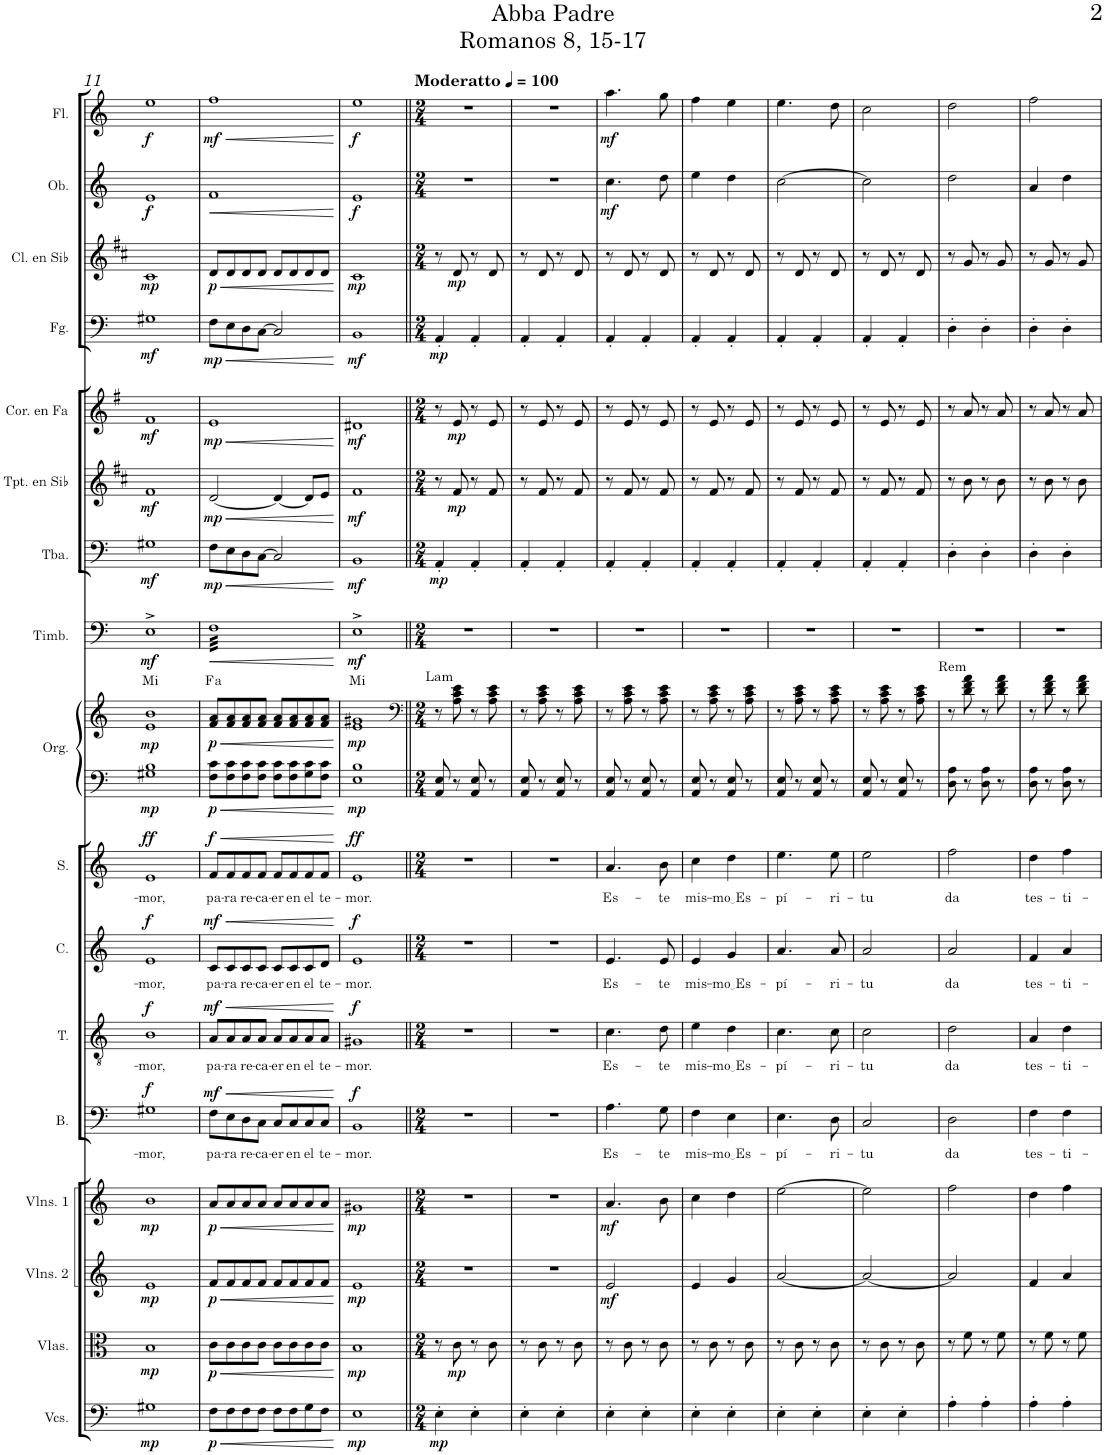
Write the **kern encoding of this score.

**kern	**dynam	**kern	**dynam	**kern	**dynam	**kern	**dynam	**kern	**text	**dynam	**kern	**text	**dynam	**kern	**text	**dynam	**kern	**text	**dynam	**kern	**kern	**dynam	**harte	**kern	**dynam	**kern	**dynam	**kern	**dynam	**kern	**dynam	**kern	**dynam	**kern	**dynam	**kern	**dynam	**kern	**dynam
*part17	*part17	*part16	*part16	*part15	*part15	*part14	*part14	*part13	*part13	*part13	*part12	*part12	*part12	*part11	*part11	*part11	*part10	*part10	*part10	*part9	*part9	*part9	*part9	*part8	*part8	*part7	*part7	*part6	*part6	*part5	*part5	*part4	*part4	*part3	*part3	*part2	*part2	*part1	*part1
*staff18	*staff18	*staff17	*staff17	*staff16	*staff16	*staff15	*staff15	*staff14	*staff14	*staff14	*staff13	*staff13	*staff13	*staff12	*staff12	*staff12	*staff11	*staff11	*staff11	*staff10	*staff9	*staff9/10	*	*staff8	*staff8	*staff7	*staff7	*staff6	*staff6	*staff5	*staff5	*staff4	*staff4	*staff3	*staff3	*staff2	*staff2	*staff1	*staff1
*I"Violonchelos	*	*I"Violas	*	*I"Violines 2	*	*I"Violines 1	*	*I"Bajo	*	*	*I"Tenor	*	*	*I"Contralto	*	*	*I"Soprano	*	*	*I"Órgano	*	*	*	*I"Timbales	*	*I"Tuba	*	*I"Trompeta en Sib	*	*I"Trompa en Fa	*	*I"Fagot	*	*I"Clarinete en Sib	*	*I"Oboe	*	*I"Flauta	*
*I'Vcs.	*	*I'Vlas.	*	*I'Vlns. 2	*	*I'Vlns. 1	*	*I'B.	*	*	*I'T.	*	*	*I'C.	*	*	*I'S.	*	*	*	*	*	*	*I'Timb.	*	*I'Tba.	*	*I'Tpt. en Sib	*	*	*	*I'Fg.	*	*I'Cl. en Sib	*	*I'Ob.	*	*I'Fl.	*
!!LO:PB:g=z
*clefF4	*	*clefC3	*	*clefG2	*	*clefG2	*	*clefF4	*	*	*clefGv2	*	*	*clefG2	*	*	*clefG2	*	*	*clefF4	*clefG2	*	*	*clefF4	*	*clefF4	*	*clefG2	*	*clefG2	*	*clefF4	*	*clefG2	*	*clefG2	*	*clefG2	*
*	*	*	*	*	*	*	*	*	*	*	*	*	*	*	*	*	*	*	*	*	*	*	*	*	*	*	*	*Trd1c2	*	*Trd4c7	*	*	*	*Trd1c2	*	*	*	*	*
*k[]	*	*k[]	*	*k[]	*	*k[]	*	*k[]	*	*	*k[]	*	*	*k[]	*	*	*k[]	*	*	*k[]	*k[]	*	*	*k[]	*	*k[]	*	*k[f#c#]	*	*k[f#]	*	*k[]	*	*k[f#c#]	*	*k[]	*	*k[]	*
*M4/4	*	*M4/4	*	*M4/4	*	*M4/4	*	*M4/4	*	*	*M4/4	*	*	*M4/4	*	*	*M4/4	*	*	*M4/4	*M4/4	*	*	*M4/4	*	*M4/4	*	*M4/4	*	*M4/4	*	*M4/4	*	*M4/4	*	*M4/4	*	*M4/4	*
=11	=11	=11	=11	=11	=11	=11	=11	=11	=11	=11	=11	=11	=11	=11	=11	=11	=11	=11	=11	=11	=11	=11	=11	=11	=11	=11	=11	=11	=11	=11	=11	=11	=11	=11	=11	=11	=11	=11	=11
!	!LO:DY:b	!	!LO:DY:b	!	!LO:DY:b	!	!LO:DY:b	!	!LO:LY:b	!LO:DY:a	!	!LO:LY:b	!LO:DY:a	!	!LO:LY:b	!LO:DY:a	!	!LO:LY:b	!LO:DY:a	!	!	!LO:DY:b=2	!	!	!	!	!	!	!	!	!	!	!	!	!	!	!	!	!
!	!	!	!	!	!	!	!	!	!	!	!	!	!	!	!	!	!	!	!	!	!	!LO:DY:n=1:b	!LO:H:kt=Mi	!	!LO:DY:b	!	!LO:DY:b	!	!LO:DY:b	!	!LO:DY:b	!	!LO:DY:b	!	!LO:DY:b	!	!LO:DY:b	!	!LO:DY:b
1G#X	mp	1B	mp	1e	mp	1b	mp	1G#X	-mor,	f	1B	-mor,	f	1e	-mor,	f	1e	-mor,	ff	1G#X 1B	1e 1b	mp mp	N	1E^	mf	1G#X	mf	1f#	mf	1f#	mf	1G#X	mf	1c#	mp	1e	f	1ee	f
=12	=12	=12	=12	=12	=12	=12	=12	=12	=12	=12	=12	=12	=12	=12	=12	=12	=12	=12	=12	=12	=12	=12	=12	=12	=12	=12	=12	=12	=12	=12	=12	=12	=12	=12	=12	=12	=12	=12	=12
!	!LO:HP:b	!	!LO:HP:b	!	!LO:HP:b	!	!LO:HP:b	!	!LO:LY:b	!LO:HP:b	!	!LO:LY:b	!LO:HP:b	!	!LO:LY:b	!LO:HP:b	!	!LO:LY:b	!LO:HP:b	!	!	!LO:HP:b	!	!	!LO:HP:b	!	!LO:HP:b	!	!LO:HP:b	!	!LO:HP:b	!	!LO:HP:b	!	!LO:HP:b	!	!LO:HP:b	!	!LO:HP:b
!	!LO:DY:n=1:b	!	!LO:DY:n=1:b	!	!LO:DY:n=1:b	!	!LO:DY:n=1:b	!	!	!LO:DY:n=1:a	!	!	!LO:DY:n=1:a	!	!	!LO:DY:n=1:a	!	!	!LO:DY:n=1:a	!	!	!LO:DY:n=1:b=2	!	!	!	!	!	!	!	!	!	!	!	!	!	!	!	!	!
!	!	!	!	!	!	!	!	!	!	!	!	!	!	!	!	!	!	!	!	!	!	!LO:DY:n=2:b	!LO:H:kt=a	!	!	!	!LO:DY:n=1:b	!	!LO:DY:n=1:b	!	!LO:DY:n=1:b	!	!LO:DY:n=1:b	!	!LO:DY:n=1:b	!	!	!	!LO:DY:n=1:b
*	*	*	*	*	*	*	*	*	*	*	*	*	*	*	*	*	*	*	*	*	*	*	*	*tremolo	*	*	*	*	*	*	*	*	*	*	*	*	*	*	*
8F\L	< p	8c\L	< p	8f/L	< p	8a/L	< p	8F\L	pa-	< mf	8A/L	pa-	< mf	8c/L	pa-	< mf	8f/L	pa-	< f	8F\ 8c\L	8f/ 8a/L	< p p	.	32FLLL	<	8F\L	< mp	[2d/	< mp	1e	< mp	8F\L	< mp	8d/L	< p	1f	<	1ff	< mf
.	.	.	.	.	.	.	.	.	.	.	.	.	.	.	.	.	.	.	.	.	.	.	.	32F	.	.	.	.	.	.	.	.	.	.	.	.	.	.	.
.	.	.	.	.	.	.	.	.	.	.	.	.	.	.	.	.	.	.	.	.	.	.	.	32F	.	.	.	.	.	.	.	.	.	.	.	.	.	.	.
.	.	.	.	.	.	.	.	.	.	.	.	.	.	.	.	.	.	.	.	.	.	.	.	32F	.	.	.	.	.	.	.	.	.	.	.	.	.	.	.
!	!	!	!	!	!	!	!	!	!LO:LY:b	!	!	!LO:LY:b	!	!	!LO:LY:b	!	!	!LO:LY:b	!	!	!	!	!	!	!	!	!	!	!	!	!	!	!	!	!	!	!	!	!
8F\	.	8c\	.	8f/	.	8a/	.	8E\	-ra	.	8A/	-ra	.	8c/	-ra	.	8f/	-ra	.	8F\ 8c\	8f/ 8a/	.	.	32F	.	8E\	.	.	.	.	.	8E\	.	8d/	.	.	.	.	.
.	.	.	.	.	.	.	.	.	.	.	.	.	.	.	.	.	.	.	.	.	.	.	.	32F	.	.	.	.	.	.	.	.	.	.	.	.	.	.	.
.	.	.	.	.	.	.	.	.	.	.	.	.	.	.	.	.	.	.	.	.	.	.	.	32F	.	.	.	.	.	.	.	.	.	.	.	.	.	.	.
.	.	.	.	.	.	.	.	.	.	.	.	.	.	.	.	.	.	.	.	.	.	.	.	32F	.	.	.	.	.	.	.	.	.	.	.	.	.	.	.
!	!	!	!	!	!	!	!	!	!LO:LY:b	!	!	!LO:LY:b	!	!	!LO:LY:b	!	!	!LO:LY:b	!	!	!	!	!	!	!	!	!	!	!	!	!	!	!	!	!	!	!	!	!
8F\	.	8c\	.	8f/	.	8a/	.	8D\	re-	.	8A/	re-	.	8c/	re-	.	8f/	re-	.	8F\ 8c\	8f/ 8a/	.	.	32F	.	8D\	.	.	.	.	.	8D\	.	8d/	.	.	.	.	.
.	.	.	.	.	.	.	.	.	.	.	.	.	.	.	.	.	.	.	.	.	.	.	.	32F	.	.	.	.	.	.	.	.	.	.	.	.	.	.	.
.	.	.	.	.	.	.	.	.	.	.	.	.	.	.	.	.	.	.	.	.	.	.	.	32F	.	.	.	.	.	.	.	.	.	.	.	.	.	.	.
.	.	.	.	.	.	.	.	.	.	.	.	.	.	.	.	.	.	.	.	.	.	.	.	32F	.	.	.	.	.	.	.	.	.	.	.	.	.	.	.
!	!	!	!	!	!	!	!	!	!LO:LY:b	!	!	!LO:LY:b	!	!	!LO:LY:b	!	!	!LO:LY:b	!	!	!	!	!	!	!	!	!	!	!	!	!	!	!	!	!	!	!	!	!
8F\J	.	8c\J	.	8f/J	.	8a/J	.	8C\J	-ca-	.	8A/J	-ca-	.	8c/J	-ca-	.	8f/J	-ca-	.	8F\ 8c\J	8f/ 8a/J	.	.	32F	.	[8C\J	.	.	.	.	.	[8C\J	.	8d/J	.	.	.	.	.
.	.	.	.	.	.	.	.	.	.	.	.	.	.	.	.	.	.	.	.	.	.	.	.	32F	.	.	.	.	.	.	.	.	.	.	.	.	.	.	.
.	.	.	.	.	.	.	.	.	.	.	.	.	.	.	.	.	.	.	.	.	.	.	.	32F	.	.	.	.	.	.	.	.	.	.	.	.	.	.	.
.	.	.	.	.	.	.	.	.	.	.	.	.	.	.	.	.	.	.	.	.	.	.	.	32F	.	.	.	.	.	.	.	.	.	.	.	.	.	.	.
!	!	!	!	!	!	!	!	!	!LO:LY:b	!	!	!LO:LY:b	!	!	!LO:LY:b	!	!	!LO:LY:b	!	!	!	!	!	!	!	!	!	!	!	!	!	!	!	!	!	!	!	!	!
8F\L	.	8c\L	.	8f/L	.	8a/L	.	8C/L	-er	.	8A/L	-er	.	8c/L	-er	.	8f/L	-er	.	8F\ 8c\L	8f/ 8a/L	.	.	32F	.	2C/]	.	4d/_	.	.	.	2C/]	.	8d/L	.	.	.	.	.
.	.	.	.	.	.	.	.	.	.	.	.	.	.	.	.	.	.	.	.	.	.	.	.	32F	.	.	.	.	.	.	.	.	.	.	.	.	.	.	.
.	.	.	.	.	.	.	.	.	.	.	.	.	.	.	.	.	.	.	.	.	.	.	.	32F	.	.	.	.	.	.	.	.	.	.	.	.	.	.	.
.	.	.	.	.	.	.	.	.	.	.	.	.	.	.	.	.	.	.	.	.	.	.	.	32F	.	.	.	.	.	.	.	.	.	.	.	.	.	.	.
!	!	!	!	!	!	!	!	!	!LO:LY:b	!	!	!LO:LY:b	!	!	!LO:LY:b	!	!	!LO:LY:b	!	!	!	!	!	!	!	!	!	!	!	!	!	!	!	!	!	!	!	!	!
8F\	.	8c\	.	8f/	.	8a/	.	8C/	en	.	8A/	en	.	8c/	en	.	8f/	en	.	8F\ 8c\	8f/ 8a/	.	.	32F	.	.	.	.	.	.	.	.	.	8d/	.	.	.	.	.
.	.	.	.	.	.	.	.	.	.	.	.	.	.	.	.	.	.	.	.	.	.	.	.	32F	.	.	.	.	.	.	.	.	.	.	.	.	.	.	.
.	.	.	.	.	.	.	.	.	.	.	.	.	.	.	.	.	.	.	.	.	.	.	.	32F	.	.	.	.	.	.	.	.	.	.	.	.	.	.	.
.	.	.	.	.	.	.	.	.	.	.	.	.	.	.	.	.	.	.	.	.	.	.	.	32F	.	.	.	.	.	.	.	.	.	.	.	.	.	.	.
!	!	!	!	!	!	!	!	!	!LO:LY:b	!	!	!LO:LY:b	!	!	!LO:LY:b	!	!	!LO:LY:b	!	!	!	!	!	!	!	!	!	!	!	!	!	!	!	!	!	!	!	!	!
8G\	.	8c\	.	8f/	.	8a/	.	8C/	el	.	8A/	el	.	8c/	el	.	8f/	el	.	8G\ 8c\	8f/ 8a/	.	.	32F	.	.	.	8d/L]	.	.	.	.	.	8d/	.	.	.	.	.
.	.	.	.	.	.	.	.	.	.	.	.	.	.	.	.	.	.	.	.	.	.	.	.	32F	.	.	.	.	.	.	.	.	.	.	.	.	.	.	.
.	.	.	.	.	.	.	.	.	.	.	.	.	.	.	.	.	.	.	.	.	.	.	.	32F	.	.	.	.	.	.	.	.	.	.	.	.	.	.	.
.	.	.	.	.	.	.	.	.	.	.	.	.	.	.	.	.	.	.	.	.	.	.	.	32F	.	.	.	.	.	.	.	.	.	.	.	.	.	.	.
!	!	!	!	!	!	!	!	!	!LO:LY:b	!	!	!LO:LY:b	!	!	!LO:LY:b	!	!	!LO:LY:b	!	!	!	!	!	!	!	!	!	!	!	!	!	!	!	!	!	!	!	!	!
8F\J	.	8c\J	.	8f/J	.	8a/J	.	8C/J	te-	.	8A/J	te-	.	8d/J	te-	.	8f/J	te-	.	8F\ 8c\J	8f/ 8a/J	.	.	32F	.	.	.	8e/J	.	.	.	.	.	8d/J	.	.	.	.	.
.	.	.	.	.	.	.	.	.	.	.	.	.	.	.	.	.	.	.	.	.	.	.	.	32F	.	.	.	.	.	.	.	.	.	.	.	.	.	.	.
.	.	.	.	.	.	.	.	.	.	.	.	.	.	.	.	.	.	.	.	.	.	.	.	32F	.	.	.	.	.	.	.	.	.	.	.	.	.	.	.
.	.	.	.	.	.	.	.	.	.	.	.	.	.	.	.	.	.	.	.	.	.	.	.	32FJJJ	.	.	.	.	.	.	.	.	.	.	.	.	.	.	.
*	*	*	*	*	*	*	*	*	*	*	*	*	*	*	*	*	*	*	*	*	*	*	*	*Xtremolo	*	*	*	*	*	*	*	*	*	*	*	*	*	*	*
.	[	.	[	.	[	.	[	.	.	[	.	.	[	.	.	[	.	.	[	.	.	[	.	.	[	.	[	.	[	.	[	.	[	.	[	.	[	.	[
=13	=13	=13	=13	=13	=13	=13	=13	=13	=13	=13	=13	=13	=13	=13	=13	=13	=13	=13	=13	=13	=13	=13	=13	=13	=13	=13	=13	=13	=13	=13	=13	=13	=13	=13	=13	=13	=13	=13	=13
!	!LO:DY:b	!	!LO:DY:b	!	!LO:DY:b	!	!LO:DY:b	!	!LO:LY:b	!LO:DY:a	!	!LO:LY:b	!LO:DY:a	!	!LO:LY:b	!LO:DY:a	!	!LO:LY:b	!LO:DY:a	!	!	!LO:DY:b=2	!	!	!	!	!	!	!	!	!	!	!	!	!	!	!	!	!
!	!	!	!	!	!	!	!	!	!	!	!	!	!	!	!	!	!	!	!	!	!	!LO:DY:n=1:b	!LO:H:kt=Mi	!	!LO:DY:b	!	!LO:DY:b	!	!LO:DY:b	!	!LO:DY:b	!	!LO:DY:b	!	!LO:DY:b	!	!LO:DY:b	!	!LO:DY:b
1E	mp	1B	mp	1e	mp	1g#X	mp	1BB	-mor.	f	1G#X	-mor.	f	1e	-mor.	f	1e	-mor.	ff	1E 1B	1e 1g#X	mp mp	N	1E^	mf	1BB	mf	1f#	mf	1d#X	mf	1BB	mf	1c#	mp	1e	f	1ee	f
=14||	=14||	=14||	=14||	=14||	=14||	=14||	=14||	=14||	=14||	=14||	=14||	=14||	=14||	=14||	=14||	=14||	=14||	=14||	=14||	=14||	=14||	=14||	=14||	=14||	=14||	=14||	=14||	=14||	=14||	=14||	=14||	=14||	=14||	=14||	=14||	=14||	=14||	=14||	=14||
*	*	*	*	*	*	*	*	*	*	*	*	*	*	*	*	*	*	*	*	*	*clefF4	*	*	*	*	*	*	*	*	*	*	*	*	*	*	*	*	*	*
*M2/4	*	*M2/4	*	*M2/4	*	*M2/4	*	*M2/4	*	*	*M2/4	*	*	*M2/4	*	*	*M2/4	*	*	*M2/4	*M2/4	*	*	*M2/4	*	*M2/4	*	*M2/4	*	*M2/4	*	*M2/4	*	*M2/4	*	*M2/4	*	*M2/4	*
*	*	*	*	*	*	*	*	*	*	*	*	*	*	*	*	*	*	*	*	*	*	*	*	*	*	*	*	*	*	*	*	*	*	*	*	*	*	*MM100	*
!	!	!	!	!	!	!	!	!	!	!	!	!	!	!	!	!	!	!	!	!	!	!	!	!	!	!	!	!	!	!	!	!	!	!	!	!	!	!LO:TX:a:B:t=Moderatto	!
!	!LO:DY:b	!	!	!	!	!	!	!	!	!	!	!	!	!	!	!	!	!	!	!	!	!	!LO:H:kt=Lam	!	!	!	!LO:DY:b	!	!	!	!	!	!LO:DY:b	!	!	!	!	!	!
4E'\	mp	8r	.	2r	.	2r	.	2r	.	.	2r	.	.	2r	.	.	2r	.	.	8AA/ 8E/	8r	.	N	2r	.	4AA'/	mp	8r	.	8r	.	4AA'/	mp	8r	.	2r	.	2r	.
!	!	!	!LO:DY:b	!	!	!	!	!	!	!	!	!	!	!	!	!	!	!	!	!	!	!	!	!	!	!	!	!	!LO:DY:b	!	!LO:DY:b	!	!	!	!LO:DY:b	!	!	!	!
.	.	8c\	mp	.	.	.	.	.	.	.	.	.	.	.	.	.	.	.	.	8r	8A\ 8c\ 8e\	.	.	.	.	.	.	8f#/	mp	8e/	mp	.	.	8d/	mp	.	.	.	.
4E'\	.	8r	.	.	.	.	.	.	.	.	.	.	.	.	.	.	.	.	.	8AA/ 8E/	8r	.	.	.	.	4AA'/	.	8r	.	8r	.	4AA'/	.	8r	.	.	.	.	.
.	.	8c\	.	.	.	.	.	.	.	.	.	.	.	.	.	.	.	.	.	8r	8A\ 8c\ 8e\	.	.	.	.	.	.	8f#/	.	8e/	.	.	.	8d/	.	.	.	.	.
=15	=15	=15	=15	=15	=15	=15	=15	=15	=15	=15	=15	=15	=15	=15	=15	=15	=15	=15	=15	=15	=15	=15	=15	=15	=15	=15	=15	=15	=15	=15	=15	=15	=15	=15	=15	=15	=15	=15	=15
4E'\	.	8r	.	2r	.	2r	.	2r	.	.	2r	.	.	2r	.	.	2r	.	.	8AA/ 8E/	8r	.	.	2r	.	4AA'/	.	8r	.	8r	.	4AA'/	.	8r	.	2r	.	2r	.
.	.	8c\	.	.	.	.	.	.	.	.	.	.	.	.	.	.	.	.	.	8r	8A\ 8c\ 8e\	.	.	.	.	.	.	8f#/	.	8e/	.	.	.	8d/	.	.	.	.	.
4E'\	.	8r	.	.	.	.	.	.	.	.	.	.	.	.	.	.	.	.	.	8AA/ 8E/	8r	.	.	.	.	4AA'/	.	8r	.	8r	.	4AA'/	.	8r	.	.	.	.	.
.	.	8c\	.	.	.	.	.	.	.	.	.	.	.	.	.	.	.	.	.	8r	8A\ 8c\ 8e\	.	.	.	.	.	.	8f#/	.	8e/	.	.	.	8d/	.	.	.	.	.
=16	=16	=16	=16	=16	=16	=16	=16	=16	=16	=16	=16	=16	=16	=16	=16	=16	=16	=16	=16	=16	=16	=16	=16	=16	=16	=16	=16	=16	=16	=16	=16	=16	=16	=16	=16	=16	=16	=16	=16
!	!	!	!	!	!LO:DY:b	!	!LO:DY:b	!	!LO:LY:b	!	!	!LO:LY:b	!	!	!LO:LY:b	!	!	!LO:LY:b	!	!	!	!	!	!	!	!	!	!	!	!	!	!	!	!	!	!	!LO:DY:b	!	!LO:DY:b
4E'\	.	8r	.	2e/	mf	4.a/	mf	4.A\	Es-	.	4.c\	Es-	.	4.e/	Es-	.	4.a/	Es-	.	8AA/ 8E/	8r	.	.	2r	.	4AA'/	.	8r	.	8r	.	4AA'/	.	8r	.	4.cc\	mf	4.aa\	mf
.	.	8c\	.	.	.	.	.	.	.	.	.	.	.	.	.	.	.	.	.	8r	8A\ 8c\ 8e\	.	.	.	.	.	.	8f#/	.	8e/	.	.	.	8d/	.	.	.	.	.
4E'\	.	8r	.	.	.	.	.	.	.	.	.	.	.	.	.	.	.	.	.	8AA/ 8E/	8r	.	.	.	.	4AA'/	.	8r	.	8r	.	4AA'/	.	8r	.	.	.	.	.
!	!	!	!	!	!	!	!	!	!LO:LY:b	!	!	!LO:LY:b	!	!	!LO:LY:b	!	!	!LO:LY:b	!	!	!	!	!	!	!	!	!	!	!	!	!	!	!	!	!	!	!	!	!
.	.	8c\	.	.	.	8b\	.	8G\	-te	.	8d\	-te	.	8e/	-te	.	8b\	-te	.	8r	8A\ 8c\ 8e\	.	.	.	.	.	.	8f#/	.	8e/	.	.	.	8d/	.	8dd\	.	8gg\	.
=17	=17	=17	=17	=17	=17	=17	=17	=17	=17	=17	=17	=17	=17	=17	=17	=17	=17	=17	=17	=17	=17	=17	=17	=17	=17	=17	=17	=17	=17	=17	=17	=17	=17	=17	=17	=17	=17	=17	=17
!	!	!	!	!	!	!	!	!	!LO:LY:b	!	!	!LO:LY:b	!	!	!LO:LY:b	!	!	!LO:LY:b	!	!	!	!	!	!	!	!	!	!	!	!	!	!	!	!	!	!	!	!	!
4E'\	.	8r	.	4e/	.	4cc\	.	4F\	mis-	.	4e\	mis-	.	4e/	mis-	.	4cc\	mis-	.	8AA/ 8E/	8r	.	.	2r	.	4AA'/	.	8r	.	8r	.	4AA'/	.	8r	.	4ee\	.	4ff\	.
.	.	8c\	.	.	.	.	.	.	.	.	.	.	.	.	.	.	.	.	.	8r	8A\ 8c\ 8e\	.	.	.	.	.	.	8f#/	.	8e/	.	.	.	8d/	.	.	.	.	.
!	!	!	!	!	!	!	!	!	!LO:LY:b	!	!	!LO:LY:b	!	!	!LO:LY:b	!	!	!LO:LY:b	!	!	!	!	!	!	!	!	!	!	!	!	!	!	!	!	!	!	!	!	!
4E'\	.	8r	.	4g/	.	4dd\	.	4E\	mo Es	.	4d\	mo Es	.	4g/	mo Es	.	4dd\	mo Es	.	8AA/ 8E/	8r	.	.	.	.	4AA'/	.	8r	.	8r	.	4AA'/	.	8r	.	4dd\	.	4ee\	.
.	.	8c\	.	.	.	.	.	.	.	.	.	.	.	.	.	.	.	.	.	8r	8A\ 8c\ 8e\	.	.	.	.	.	.	8f#/	.	8e/	.	.	.	8d/	.	.	.	.	.
=18	=18	=18	=18	=18	=18	=18	=18	=18	=18	=18	=18	=18	=18	=18	=18	=18	=18	=18	=18	=18	=18	=18	=18	=18	=18	=18	=18	=18	=18	=18	=18	=18	=18	=18	=18	=18	=18	=18	=18
!	!	!	!	!	!	!	!	!	!LO:LY:b	!	!	!LO:LY:b	!	!	!LO:LY:b	!	!	!LO:LY:b	!	!	!	!	!	!	!	!	!	!	!	!	!	!	!	!	!	!	!	!	!
4E'\	.	8r	.	[2a/	.	[2ee\	.	4.E\	-pí-	.	4.c\	-pí-	.	4.a/	-pí-	.	4.ee\	-pí-	.	8AA/ 8E/	8r	.	.	2r	.	4AA'/	.	8r	.	8r	.	4AA'/	.	8r	.	[2cc\	.	4.ee\	.
.	.	8c\	.	.	.	.	.	.	.	.	.	.	.	.	.	.	.	.	.	8r	8A\ 8c\ 8e\	.	.	.	.	.	.	8f#/	.	8e/	.	.	.	8d/	.	.	.	.	.
4E'\	.	8r	.	.	.	.	.	.	.	.	.	.	.	.	.	.	.	.	.	8AA/ 8E/	8r	.	.	.	.	4AA'/	.	8r	.	8r	.	4AA'/	.	8r	.	.	.	.	.
!	!	!	!	!	!	!	!	!	!LO:LY:b	!	!	!LO:LY:b	!	!	!LO:LY:b	!	!	!LO:LY:b	!	!	!	!	!	!	!	!	!	!	!	!	!	!	!	!	!	!	!	!	!
.	.	8c\	.	.	.	.	.	8D\	-ri-	.	8c\	-ri-	.	8a/	-ri-	.	8ee\	-ri-	.	8r	8A\ 8c\ 8e\	.	.	.	.	.	.	8f#/	.	8e/	.	.	.	8d/	.	.	.	8dd\	.
=19	=19	=19	=19	=19	=19	=19	=19	=19	=19	=19	=19	=19	=19	=19	=19	=19	=19	=19	=19	=19	=19	=19	=19	=19	=19	=19	=19	=19	=19	=19	=19	=19	=19	=19	=19	=19	=19	=19	=19
!	!	!	!	!	!	!	!	!	!LO:LY:b	!	!	!LO:LY:b	!	!	!LO:LY:b	!	!	!LO:LY:b	!	!	!	!	!	!	!	!	!	!	!	!	!	!	!	!	!	!	!	!	!
4E'\	.	8r	.	2a/_	.	2ee\]	.	2C/	-tu	.	2c\	-tu	.	2a/	-tu	.	2ee\	-tu	.	8AA/ 8E/	8r	.	.	2r	.	4AA'/	.	8r	.	8r	.	4AA'/	.	8r	.	2cc\]	.	2cc\	.
.	.	8c\	.	.	.	.	.	.	.	.	.	.	.	.	.	.	.	.	.	8r	8A\ 8c\ 8e\	.	.	.	.	.	.	8f#/	.	8e/	.	.	.	8d/	.	.	.	.	.
4E'\	.	8r	.	.	.	.	.	.	.	.	.	.	.	.	.	.	.	.	.	8AA/ 8E/	8r	.	.	.	.	4AA'/	.	8r	.	8r	.	4AA'/	.	8r	.	.	.	.	.
.	.	8c\	.	.	.	.	.	.	.	.	.	.	.	.	.	.	.	.	.	8r	8A\ 8c\ 8e\	.	.	.	.	.	.	8f#/	.	8e/	.	.	.	8d/	.	.	.	.	.
=20	=20	=20	=20	=20	=20	=20	=20	=20	=20	=20	=20	=20	=20	=20	=20	=20	=20	=20	=20	=20	=20	=20	=20	=20	=20	=20	=20	=20	=20	=20	=20	=20	=20	=20	=20	=20	=20	=20	=20
!	!	!	!	!	!	!	!	!	!LO:LY:b	!	!	!LO:LY:b	!	!	!LO:LY:b	!	!	!LO:LY:b	!	!	!	!	!LO:H:kt=Rem	!	!	!	!	!	!	!	!	!	!	!	!	!	!	!	!
4A'\	.	8r	.	2a/]	.	2ff\	.	2D\	da	.	2d\	da	.	2a/	da	.	2ff\	da	.	8D\ 8A\	8r	.	N	2r	.	4D'\	.	8r	.	8r	.	4D'\	.	8r	.	2dd\	.	2dd\	.
.	.	8f\	.	.	.	.	.	.	.	.	.	.	.	.	.	.	.	.	.	8r	8d\ 8f\ 8a\	.	.	.	.	.	.	8b\	.	8a/	.	.	.	8g/	.	.	.	.	.
4A'\	.	8r	.	.	.	.	.	.	.	.	.	.	.	.	.	.	.	.	.	8D\ 8A\	8r	.	.	.	.	4D'\	.	8r	.	8r	.	4D'\	.	8r	.	.	.	.	.
.	.	8f\	.	.	.	.	.	.	.	.	.	.	.	.	.	.	.	.	.	8r	8d\ 8f\ 8a\	.	.	.	.	.	.	8b\	.	8a/	.	.	.	8g/	.	.	.	.	.
=21	=21	=21	=21	=21	=21	=21	=21	=21	=21	=21	=21	=21	=21	=21	=21	=21	=21	=21	=21	=21	=21	=21	=21	=21	=21	=21	=21	=21	=21	=21	=21	=21	=21	=21	=21	=21	=21	=21	=21
!	!	!	!	!	!	!	!	!	!LO:LY:b	!	!	!LO:LY:b	!	!	!LO:LY:b	!	!	!LO:LY:b	!	!	!	!	!	!	!	!	!	!	!	!	!	!	!	!	!	!	!	!	!
4A'\	.	8r	.	4f/	.	4dd\	.	4F\	tes-	.	4A/	tes-	.	4f/	tes-	.	4dd\	tes-	.	8D\ 8A\	8r	.	.	2r	.	4D'\	.	8r	.	8r	.	4D'\	.	8r	.	4a/	.	2ff\	.
.	.	8f\	.	.	.	.	.	.	.	.	.	.	.	.	.	.	.	.	.	8r	8d\ 8f\ 8a\	.	.	.	.	.	.	8b\	.	8a/	.	.	.	8g/	.	.	.	.	.
!	!	!	!	!	!	!	!	!	!LO:LY:b	!	!	!LO:LY:b	!	!	!LO:LY:b	!	!	!LO:LY:b	!	!	!	!	!	!	!	!	!	!	!	!	!	!	!	!	!	!	!	!	!
4A'\	.	8r	.	4a/	.	4ff\	.	4F\	-ti-	.	4d\	-ti-	.	4a/	-ti-	.	4ff\	-ti-	.	8D\ 8A\	8r	.	.	.	.	4D'\	.	8r	.	8r	.	4D'\	.	8r	.	4dd\	.	.	.
.	.	8f\	.	.	.	.	.	.	.	.	.	.	.	.	.	.	.	.	.	8r	8d\ 8f\ 8a\	.	.	.	.	.	.	8b\	.	8a/	.	.	.	8g/	.	.	.	.	.
=	=	=	=	=	=	=	=	=	=	=	=	=	=	=	=	=	=	=	=	=	=	=	=	=	=	=	=	=	=	=	=	=	=	=	=	=	=	=	=
*-	*-	*-	*-	*-	*-	*-	*-	*-	*-	*-	*-	*-	*-	*-	*-	*-	*-	*-	*-	*-	*-	*-	*-	*-	*-	*-	*-	*-	*-	*-	*-	*-	*-	*-	*-	*-	*-	*-	*-
